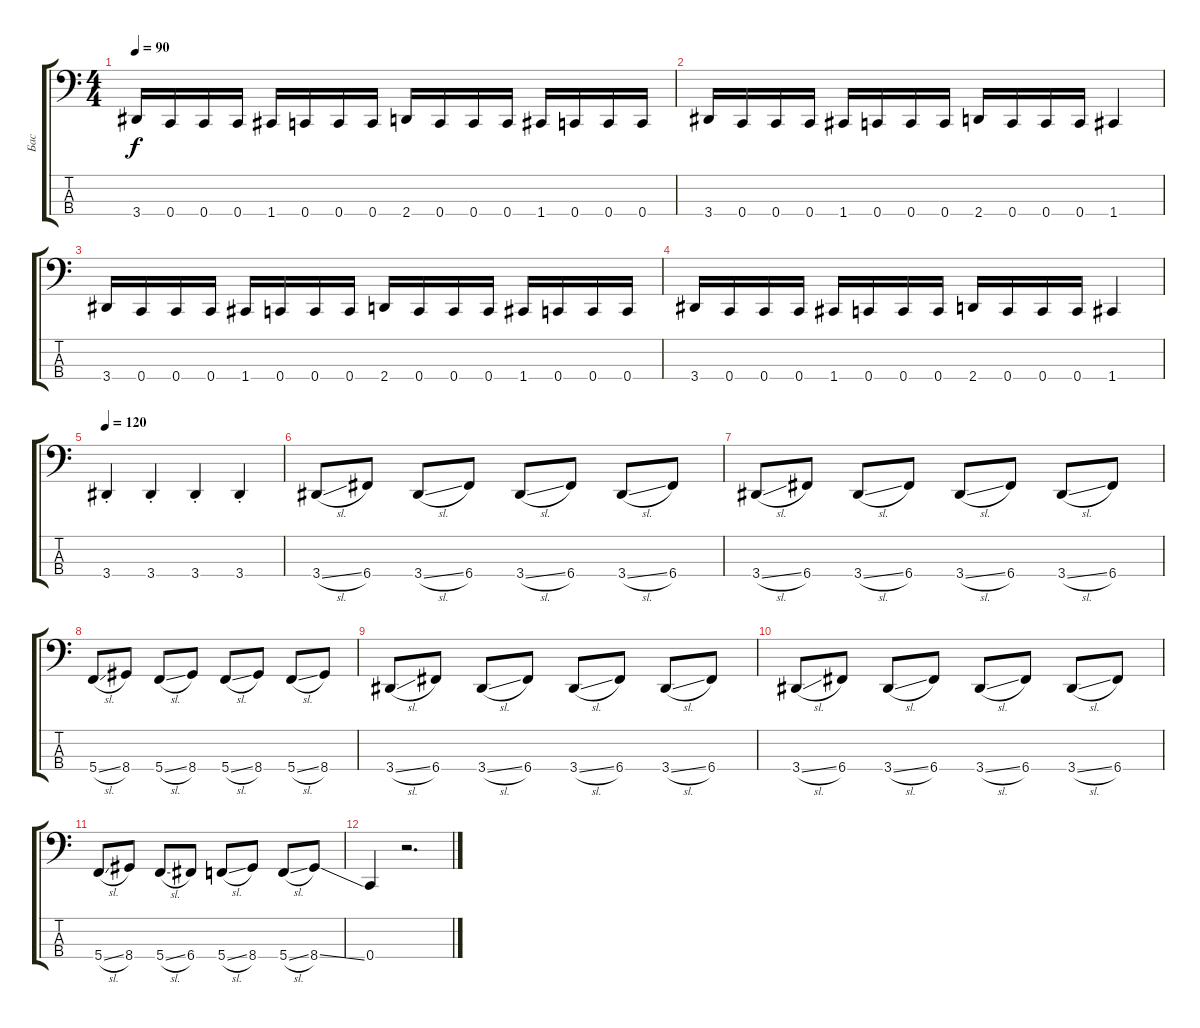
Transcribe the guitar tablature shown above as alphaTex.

\track ("Бас" "Бас") {instrument electricbassfinger}
\staff {score tabs}
\tuning (Eb2 Bb1 F1 C1) {hide}
\ts (4 4)
\tempo 90
\clef f4
\ks c
3.4.16{dy f} 0.4.16 0.4.16 0.4.16 1.4.16 0.4.16 0.4.16 0.4.16 2.4.16 0.4.16 0.4.16 0.4.16 1.4.16 0.4.16 0.4.16 0.4.16 |
3.4.16 0.4.16 0.4.16 0.4.16 1.4.16 0.4.16 0.4.16 0.4.16 2.4.16 0.4.16 0.4.16 0.4.16 1.4.4 |
3.4.16 0.4.16 0.4.16 0.4.16 1.4.16 0.4.16 0.4.16 0.4.16 2.4.16 0.4.16 0.4.16 0.4.16 1.4.16 0.4.16 0.4.16 0.4.16 |
3.4.16 0.4.16 0.4.16 0.4.16 1.4.16 0.4.16 0.4.16 0.4.16 2.4.16 0.4.16 0.4.16 0.4.16 1.4.4 |
\tempo 120
3.4{st}.4 3.4{st}.4 3.4{st}.4 3.4{st}.4 |
3.4{sl}.8 6.4.8 3.4{sl}.8 6.4.8 3.4{sl}.8 6.4.8 3.4{sl}.8 6.4.8 |
3.4{sl}.8 6.4.8 3.4{sl}.8 6.4.8 3.4{sl}.8 6.4.8 3.4{sl}.8 6.4.8 |
5.4{sl}.8 8.4.8 5.4{sl}.8 8.4.8 5.4{sl}.8 8.4.8 5.4{sl}.8 8.4.8 |
3.4{sl}.8 6.4.8 3.4{sl}.8 6.4.8 3.4{sl}.8 6.4.8 3.4{sl}.8 6.4.8 |
3.4{sl}.8 6.4.8 3.4{sl}.8 6.4.8 3.4{sl}.8 6.4.8 3.4{sl}.8 6.4.8 |
5.4{sl}.8 8.4.8 5.4{sl}.8 6.4.8 5.4{sl}.8 8.4.8 5.4{sl}.8 8.4{ss}.8 |
0.4.4 r.2{d}
